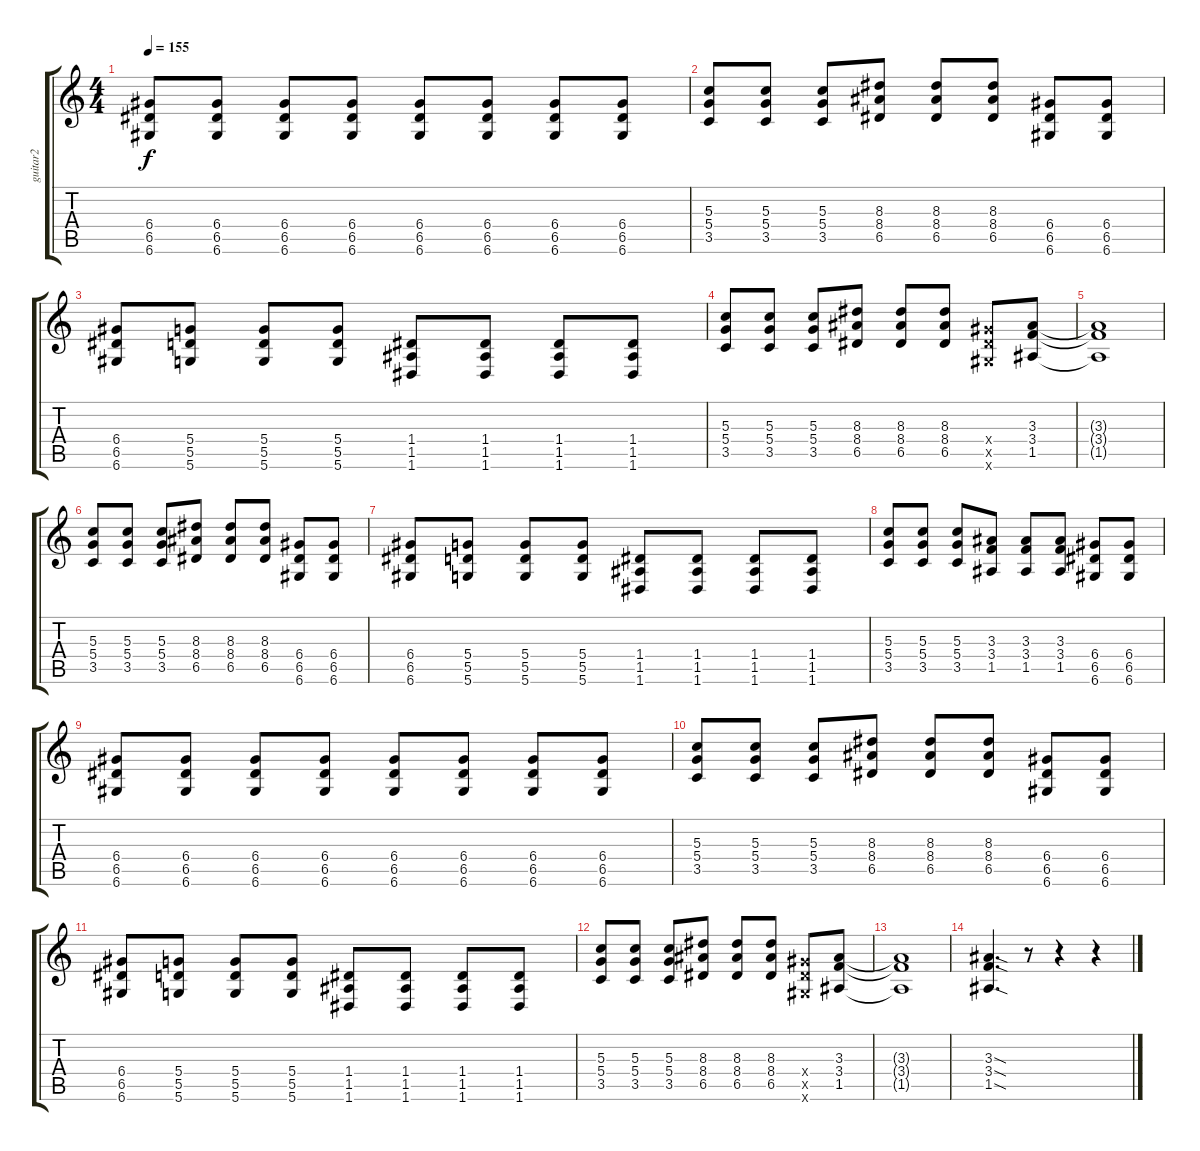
\track ("guitar2" "guitar2") {instrument overdrivenguitar}
\staff {score tabs}
\tuning (E4 B3 G3 D3 A2 D2) {hide}
\ts (4 4)
\tempo 155
\clef g2
\ks c
(6.4 6.5 6.6).8{dy f} (6.4 6.5 6.6).8 (6.4 6.5 6.6).8 (6.4 6.5 6.6).8 (6.4 6.5 6.6).8 (6.4 6.5 6.6).8 (6.4 6.5 6.6).8 (6.4 6.5 6.6).8 |
(5.3 5.4 3.5).8 (5.3 5.4 3.5).8 (5.3 5.4 3.5).8 (8.3 8.4 6.5).8 (8.3 8.4 6.5).8 (8.3 8.4 6.5).8 (6.4 6.5 6.6).8 (6.4 6.5 6.6).8 |
(6.4 6.5 6.6).8 (5.4 5.5 5.6).8 (5.4 5.5 5.6).8 (5.4 5.5 5.6).8 (1.4 1.5 1.6).8 (1.4 1.5 1.6).8 (1.4 1.5 1.6).8 (1.4 1.5 1.6).8 |
(5.3 5.4 3.5).8 (5.3 5.4 3.5).8 (5.3 5.4 3.5).8 (8.3 8.4 6.5).8 (8.3 8.4 6.5).8 (8.3 8.4 6.5).8 (6.4{x} 6.5{x} 6.6{x}).8 (3.3 3.4 1.5).8 |
(3.3{t} 3.4{t} 1.5{t}).1 |
(5.3 5.4 3.5).8 (5.3 5.4 3.5).8 (5.3 5.4 3.5).8 (8.3 8.4 6.5).8 (8.3 8.4 6.5).8 (8.3 8.4 6.5).8 (6.4 6.5 6.6).8 (6.4 6.5 6.6).8 |
(6.4 6.5 6.6).8 (5.4 5.5 5.6).8 (5.4 5.5 5.6).8 (5.4 5.5 5.6).8 (1.4 1.5 1.6).8 (1.4 1.5 1.6).8 (1.4 1.5 1.6).8 (1.4 1.5 1.6).8 |
(5.3 5.4 3.5).8 (5.3 5.4 3.5).8 (5.3 5.4 3.5).8 (3.3 3.4 1.5).8 (3.3 3.4 1.5).8 (3.3 3.4 1.5).8 (6.4 6.5 6.6).8 (6.4 6.5 6.6).8 |
(6.4 6.5 6.6).8 (6.4 6.5 6.6).8 (6.4 6.5 6.6).8 (6.4 6.5 6.6).8 (6.4 6.5 6.6).8 (6.4 6.5 6.6).8 (6.4 6.5 6.6).8 (6.4 6.5 6.6).8 |
(5.3 5.4 3.5).8 (5.3 5.4 3.5).8 (5.3 5.4 3.5).8 (8.3 8.4 6.5).8 (8.3 8.4 6.5).8 (8.3 8.4 6.5).8 (6.4 6.5 6.6).8 (6.4 6.5 6.6).8 |
(6.4 6.5 6.6).8 (5.4 5.5 5.6).8 (5.4 5.5 5.6).8 (5.4 5.5 5.6).8 (1.4 1.5 1.6).8 (1.4 1.5 1.6).8 (1.4 1.5 1.6).8 (1.4 1.5 1.6).8 |
(5.3 5.4 3.5).8 (5.3 5.4 3.5).8 (5.3 5.4 3.5).8 (8.3 8.4 6.5).8 (8.3 8.4 6.5).8 (8.3 8.4 6.5).8 (6.4{x} 6.5{x} 6.6{x}).8 (3.3 3.4 1.5).8 |
(3.3{t} 3.4{t} 1.5{t}).1 |
(3.3{sod} 3.4{sod} 1.5{sod}).4{d} r.8 r.4 r.4
